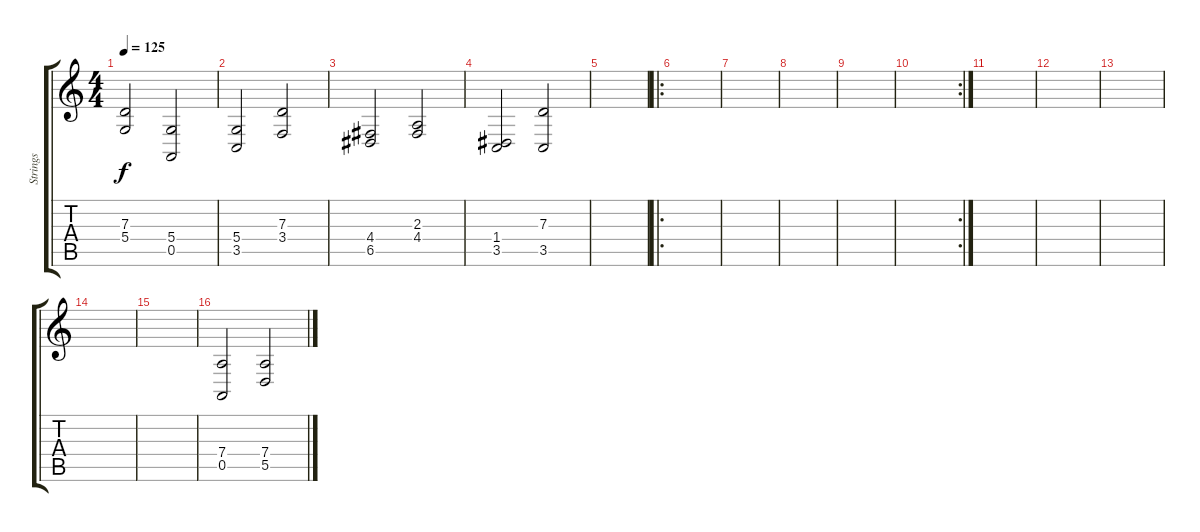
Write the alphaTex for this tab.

\track ("Strings" "Strings") {instrument stringensemble1}
\staff {score tabs}
\tuning (E4 B3 G3 D3 A2 E2) {hide}
\ts (4 4)
\tempo 125
\clef g2
\ks c
(7.3 5.4).2{dy f} (5.4 0.5).2 |
(5.4 3.5).2 (7.3 3.4).2 |
(4.4 6.5).2 (2.3 4.4).2 |
(1.4 3.5).2 (7.3 3.5).2 |
|
\ro
|
|
|
|
\rc 2
|
|
|
|
|
|
(7.4 0.5).2 (7.4 5.5).2
